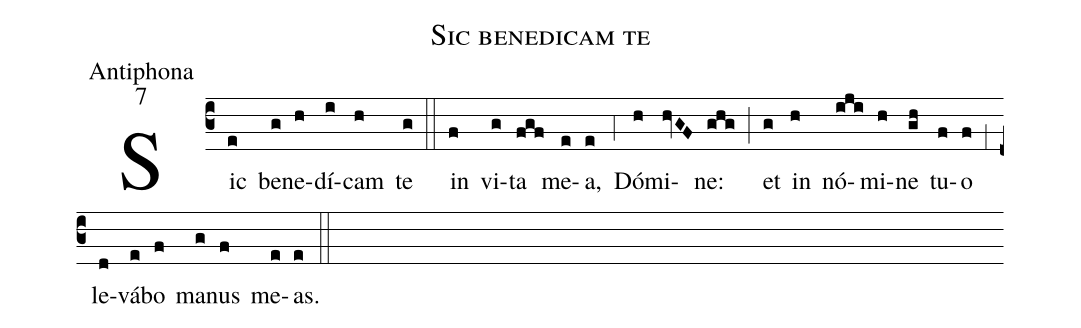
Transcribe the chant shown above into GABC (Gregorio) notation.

name:Sic benedicam te;
office-part:Antiphona;
mode:7;
%%
(c3) Sic(e) be(g)ne(h)dí(i)cam(h) te(g) (::) in(f) vi(g)ta(fgf) me(e)a,(e) (;4) Dó(h)mi(hvGF)ne:(ghg) (;) et(g) in(h) nó(iji)mi(h)ne(gh) tu(f)o(f) (;1) le(d)vá(e)bo(f) ma(g)nus(f) me(e)as.(e) (::)
